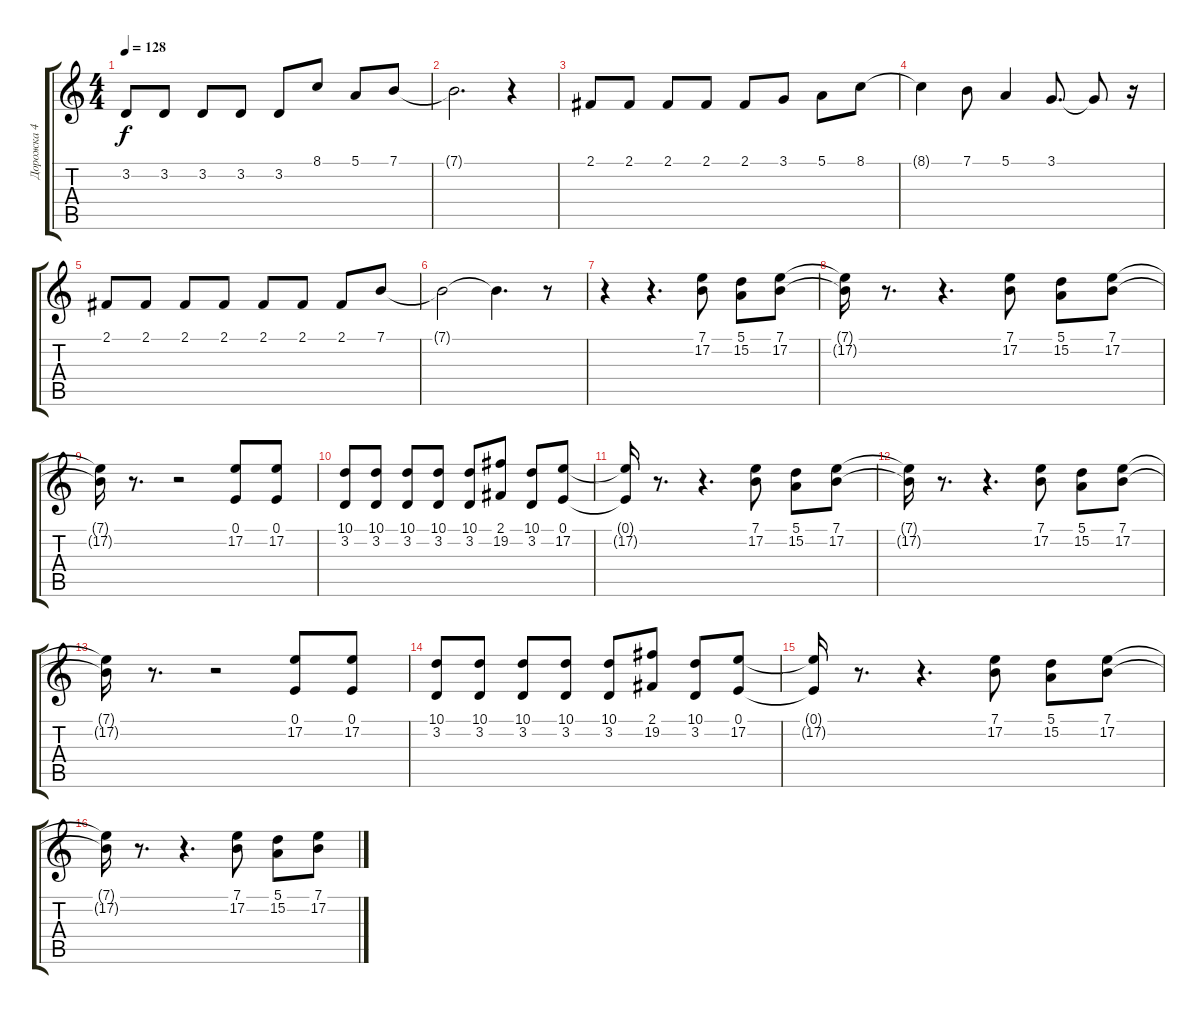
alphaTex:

\track ("Дорожка 4" "Дорожка 4") {instrument lead6voice}
\staff {score tabs}
\tuning (E4 B3 G3 D3 A2 E2) {hide}
\ts (4 4)
\tempo 128
\clef g2
\ks c
3.2.8{dy f} 3.2.8 3.2.8 3.2.8 3.2.8 8.1.8 5.1.8 7.1.8 |
7.1{t}.2{d} r.4 |
2.1.8 2.1.8 2.1.8 2.1.8 2.1.8 3.1.8 5.1.8 8.1.8 |
8.1{t}.4 7.1.8 5.1.4 3.1.8{d} 3.1{t}.8 r.16 |
2.1.8 2.1.8 2.1.8 2.1.8 2.1.8 2.1.8 2.1.8 7.1.8 |
7.1{t}.2 7.1{t}.4{d} r.8 |
r.4 r.4{d} (7.1 17.2).8 (5.1 15.2).8 (7.1 17.2).8 |
(7.1{t} 17.2{t}).16 r.8{d} r.4{d} (7.1 17.2).8 (5.1 15.2).8 (7.1 17.2).8 |
(7.1{t} 17.2{t}).16 r.8{d} r.2 (0.1 17.2).8 (0.1 17.2).8 |
(10.1 3.2).8 (10.1 3.2).8 (10.1 3.2).8 (10.1 3.2).8 (10.1 3.2).8 (2.1 19.2).8 (10.1 3.2).8 (0.1 17.2).8 |
(0.1{t} 17.2{t}).16 r.8{d} r.4{d} (7.1 17.2).8 (5.1 15.2).8 (7.1 17.2).8 |
(7.1{t} 17.2{t}).16 r.8{d} r.4{d} (7.1 17.2).8 (5.1 15.2).8 (7.1 17.2).8 |
(7.1{t} 17.2{t}).16 r.8{d} r.2 (0.1 17.2).8 (0.1 17.2).8 |
(10.1 3.2).8 (10.1 3.2).8 (10.1 3.2).8 (10.1 3.2).8 (10.1 3.2).8 (2.1 19.2).8 (10.1 3.2).8 (0.1 17.2).8 |
(0.1{t} 17.2{t}).16 r.8{d} r.4{d} (7.1 17.2).8 (5.1 15.2).8 (7.1 17.2).8 |
(7.1{t} 17.2{t}).16 r.8{d} r.4{d} (7.1 17.2).8 (5.1 15.2).8 (7.1 17.2).8
